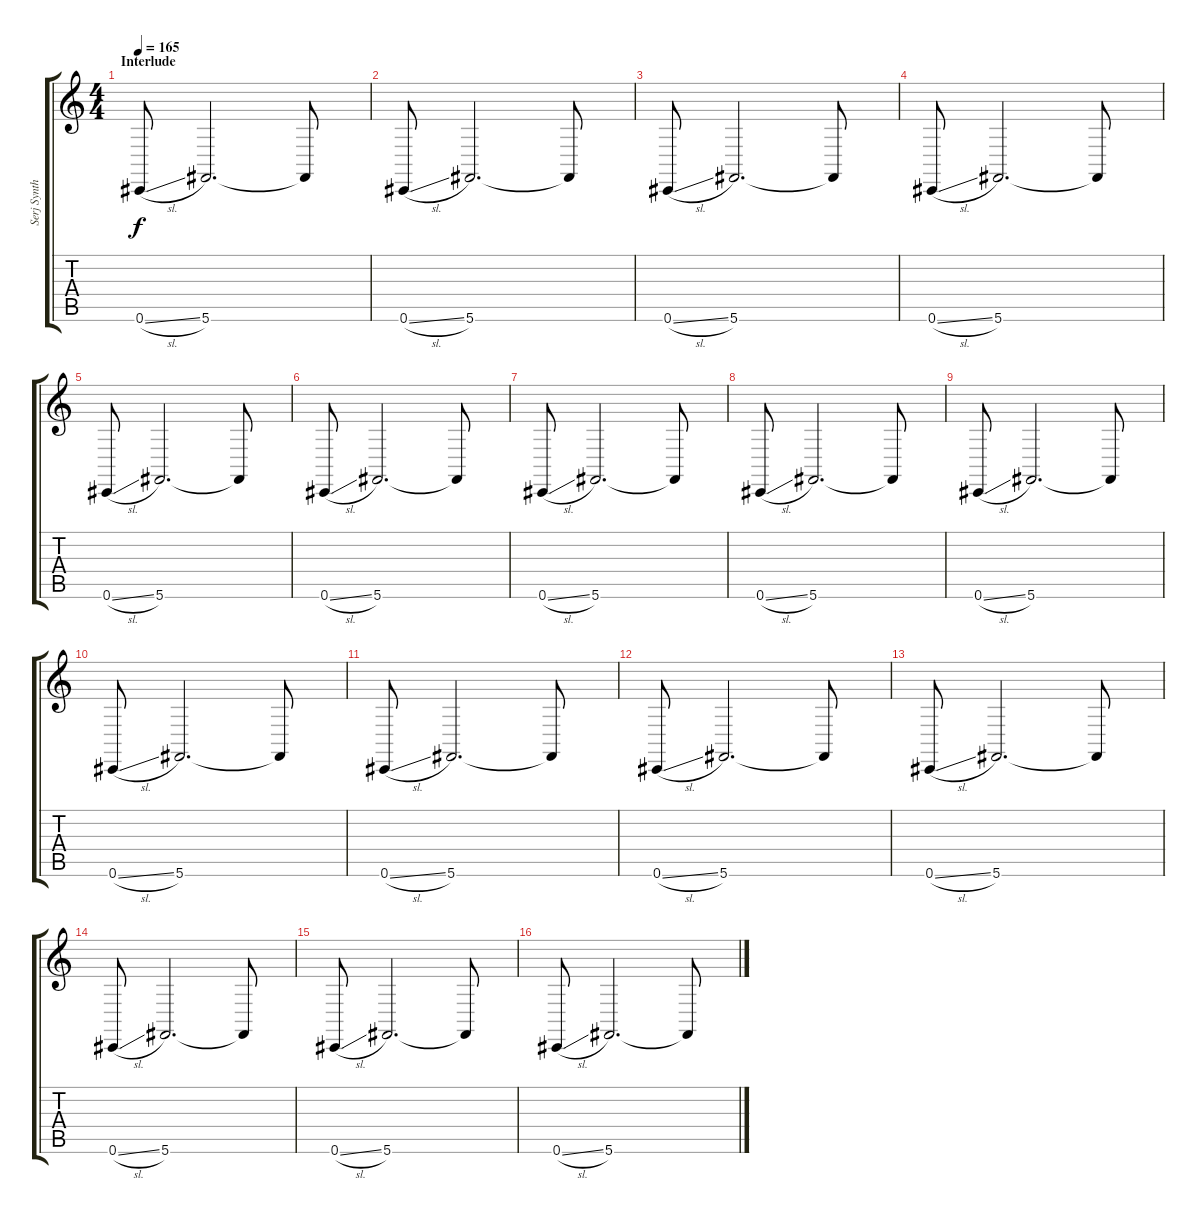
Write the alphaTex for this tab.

\track ("Serj Synth" "Serj Synth") {instrument lead1square}
\staff {score tabs}
\tuning (Eb4 Bb3 Gb3 Db3 Ab2 Db2) {hide}
\ts (4 4)
\section ("" "Interlude")
\tempo 165
\clef g2
\ks c
0.6{sl}.8{dy f} 5.6.2{d} 5.6{t}.8 |
0.6{sl}.8 5.6.2{d} 5.6{t}.8 |
0.6{sl}.8 5.6.2{d} 5.6{t}.8 |
0.6{sl}.8 5.6.2{d} 5.6{t}.8 |
0.6{sl}.8 5.6.2{d} 5.6{t}.8 |
0.6{sl}.8 5.6.2{d} 5.6{t}.8 |
0.6{sl}.8 5.6.2{d} 5.6{t}.8 |
0.6{sl}.8 5.6.2{d} 5.6{t}.8 |
0.6{sl}.8 5.6.2{d} 5.6{t}.8 |
0.6{sl}.8 5.6.2{d} 5.6{t}.8 |
0.6{sl}.8 5.6.2{d} 5.6{t}.8 |
0.6{sl}.8 5.6.2{d} 5.6{t}.8 |
0.6{sl}.8 5.6.2{d} 5.6{t}.8 |
0.6{sl}.8 5.6.2{d} 5.6{t}.8 |
0.6{sl}.8 5.6.2{d} 5.6{t}.8 |
0.6{sl}.8 5.6.2{d} 5.6{t}.8
